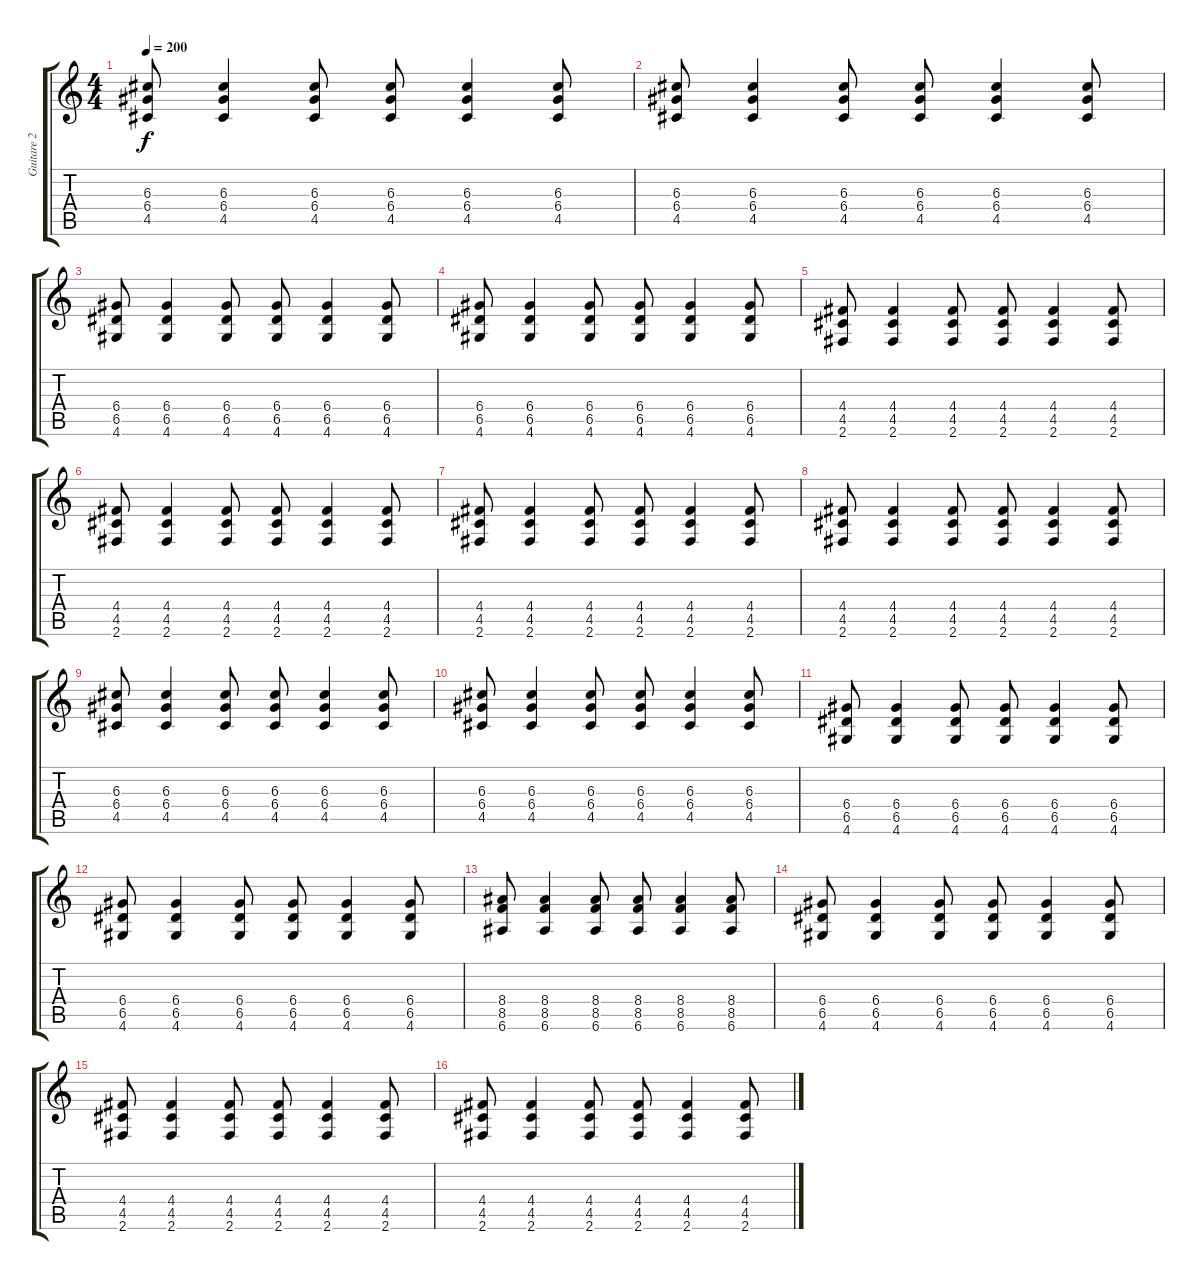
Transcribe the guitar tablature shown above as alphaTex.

\track ("Guitare 2" "Guitare 2") {instrument distortionguitar}
\staff {score tabs}
\tuning (E4 B3 G3 D3 A2 E2) {hide}
\ts (4 4)
\tempo 200
\clef g2
\ks c
(6.3 6.4 4.5).8{dy f} (6.3 6.4 4.5).4 (6.3 6.4 4.5).8 (6.3 6.4 4.5).8 (6.3 6.4 4.5).4 (6.3 6.4 4.5).8 |
(6.3 6.4 4.5).8 (6.3 6.4 4.5).4 (6.3 6.4 4.5).8 (6.3 6.4 4.5).8 (6.3 6.4 4.5).4 (6.3 6.4 4.5).8 |
(6.4 6.5 4.6).8 (6.4 6.5 4.6).4 (6.4 6.5 4.6).8 (6.4 6.5 4.6).8 (6.4 6.5 4.6).4 (6.4 6.5 4.6).8 |
(6.4 6.5 4.6).8 (6.4 6.5 4.6).4 (6.4 6.5 4.6).8 (6.4 6.5 4.6).8 (6.4 6.5 4.6).4 (6.4 6.5 4.6).8 |
(4.4 4.5 2.6).8 (4.4 4.5 2.6).4 (4.4 4.5 2.6).8 (4.4 4.5 2.6).8 (4.4 4.5 2.6).4 (4.4 4.5 2.6).8 |
(4.4 4.5 2.6).8 (4.4 4.5 2.6).4 (4.4 4.5 2.6).8 (4.4 4.5 2.6).8 (4.4 4.5 2.6).4 (4.4 4.5 2.6).8 |
(4.4 4.5 2.6).8 (4.4 4.5 2.6).4 (4.4 4.5 2.6).8 (4.4 4.5 2.6).8 (4.4 4.5 2.6).4 (4.4 4.5 2.6).8 |
(4.4 4.5 2.6).8 (4.4 4.5 2.6).4 (4.4 4.5 2.6).8 (4.4 4.5 2.6).8 (4.4 4.5 2.6).4 (4.4 4.5 2.6).8 |
(6.3 6.4 4.5).8 (6.3 6.4 4.5).4 (6.3 6.4 4.5).8 (6.3 6.4 4.5).8 (6.3 6.4 4.5).4 (6.3 6.4 4.5).8 |
(6.3 6.4 4.5).8 (6.3 6.4 4.5).4 (6.3 6.4 4.5).8 (6.3 6.4 4.5).8 (6.3 6.4 4.5).4 (6.3 6.4 4.5).8 |
(6.4 6.5 4.6).8 (6.4 6.5 4.6).4 (6.4 6.5 4.6).8 (6.4 6.5 4.6).8 (6.4 6.5 4.6).4 (6.4 6.5 4.6).8 |
(6.4 6.5 4.6).8 (6.4 6.5 4.6).4 (6.4 6.5 4.6).8 (6.4 6.5 4.6).8 (6.4 6.5 4.6).4 (6.4 6.5 4.6).8 |
(8.4 8.5 6.6).8 (8.4 8.5 6.6).4 (8.4 8.5 6.6).8 (8.4 8.5 6.6).8 (8.4 8.5 6.6).4 (8.4 8.5 6.6).8 |
(6.4 6.5 4.6).8 (6.4 6.5 4.6).4 (6.4 6.5 4.6).8 (6.4 6.5 4.6).8 (6.4 6.5 4.6).4 (6.4 6.5 4.6).8 |
(4.4 4.5 2.6).8 (4.4 4.5 2.6).4 (4.4 4.5 2.6).8 (4.4 4.5 2.6).8 (4.4 4.5 2.6).4 (4.4 4.5 2.6).8 |
(4.4 4.5 2.6).8 (4.4 4.5 2.6).4 (4.4 4.5 2.6).8 (4.4 4.5 2.6).8 (4.4 4.5 2.6).4 (4.4 4.5 2.6).8
